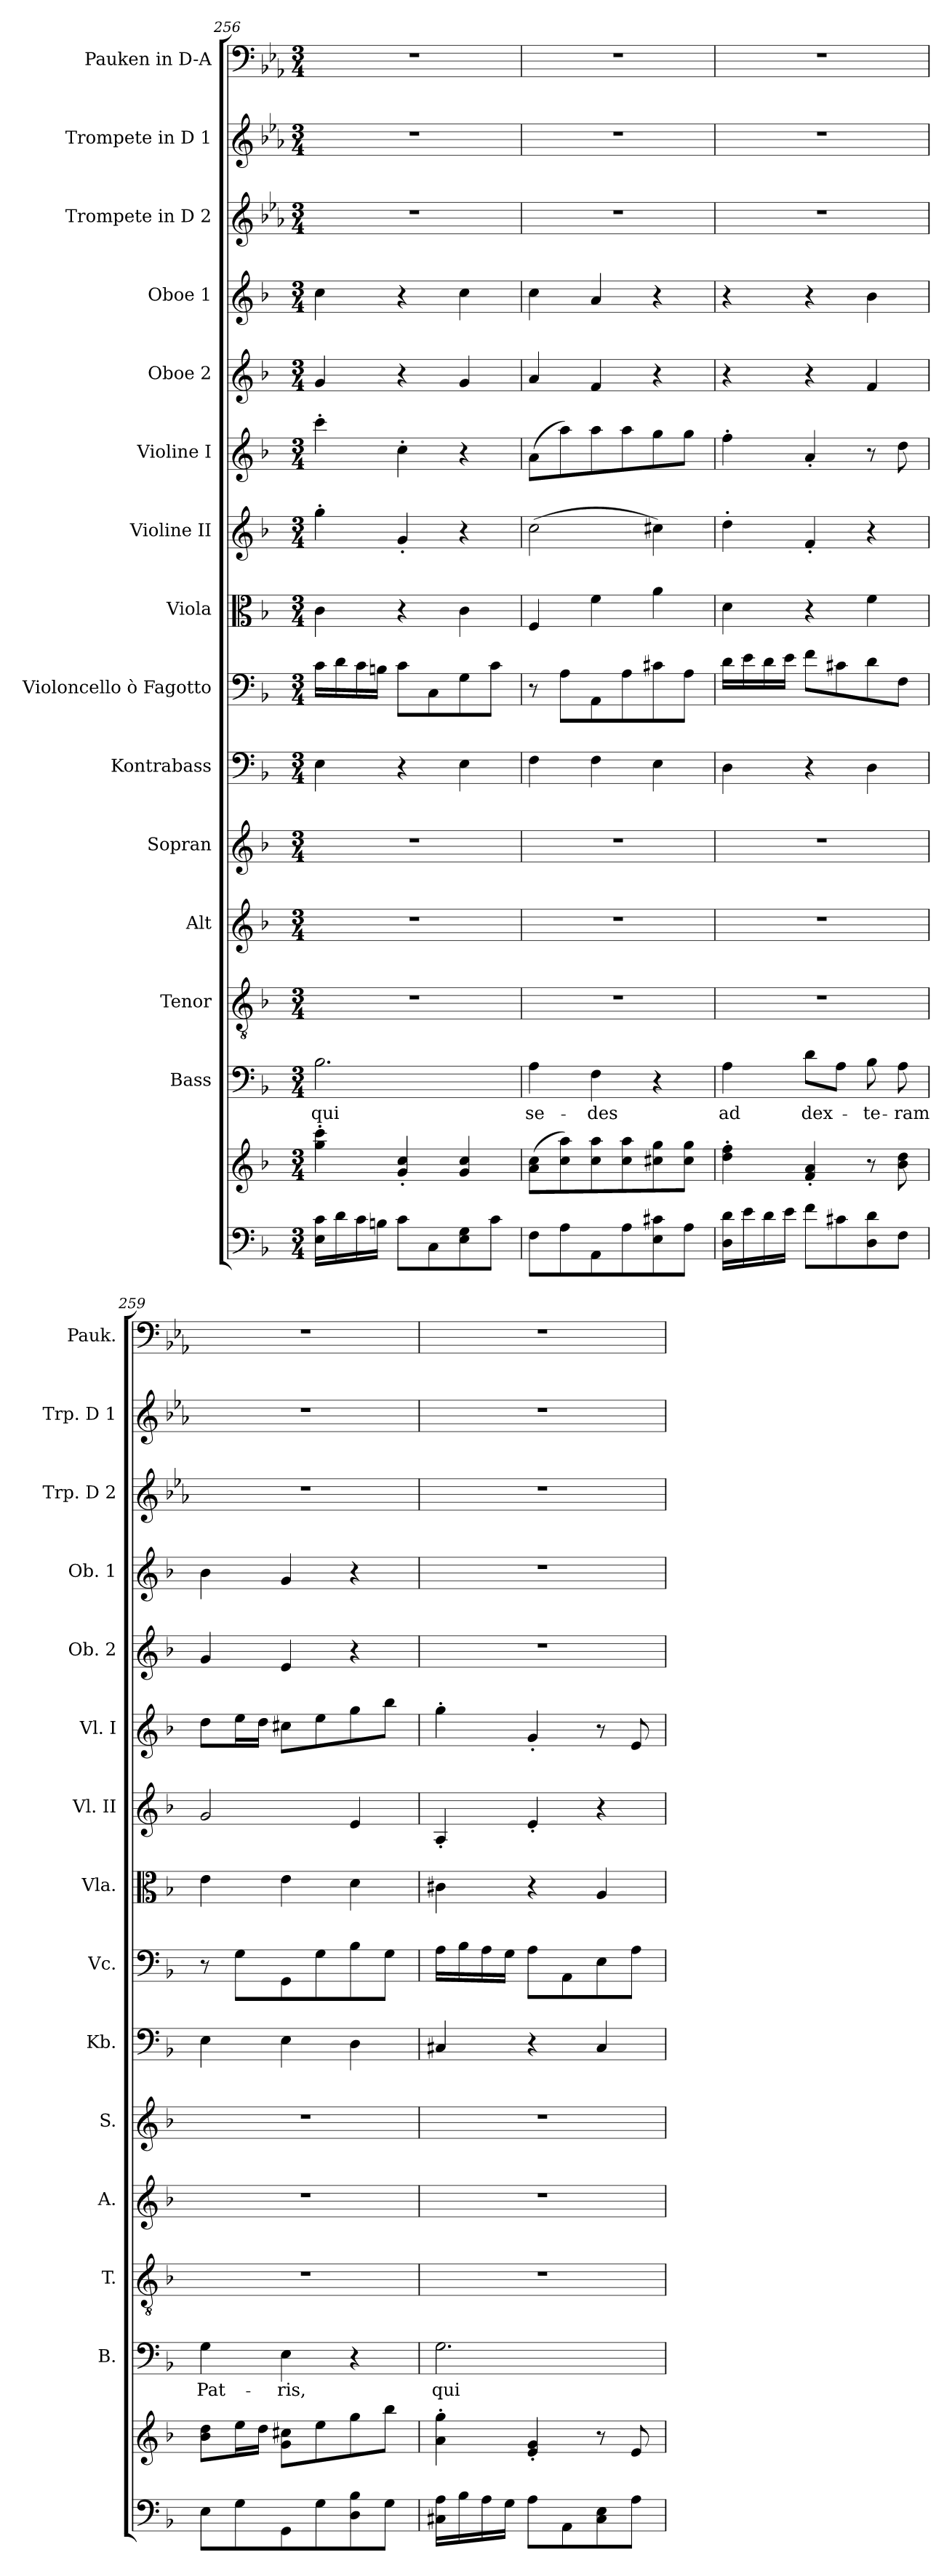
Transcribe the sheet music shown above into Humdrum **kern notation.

**kern	**kern	**kern	**text	**kern	**kern	**kern	**kern	**kern	**kern	**kern	**kern	**kern	**kern	**kern	**kern	**kern
*part15	*part15	*part14	*part14	*part13	*part12	*part11	*part10	*part9	*part8	*part7	*part6	*part5	*part4	*part3	*part2	*part1
*staff16	*staff15	*staff14	*staff14	*staff13	*staff12	*staff11	*staff10	*staff9	*staff8	*staff7	*staff6	*staff5	*staff4	*staff3	*staff2	*staff1
*	*	*I"Bass	*	*I"Tenor	*I"Alt	*I"Sopran	*I"Kontrabass	*I"Violoncello ò Fagotto	*I"Viola	*I"Violine II	*I"Violine I	*I"Oboe 2	*I"Oboe 1	*I"Trompete in D 2	*I"Trompete in D 1	*I"Pauken in D-A
*	*	*I'B.	*	*I'T.	*I'A.	*I'S.	*I'Kb.	*I'Vc.	*I'Vla.	*I'Vl. II	*I'Vl. I	*I'Ob. 2	*I'Ob. 1	*I'Trp. D 2	*I'Trp. D 1	*I'Pauk.
*clefF4	*clefG2	*clefF4	*	*clefGv2	*clefG2	*clefG2	*clefF4	*clefF4	*clefC3	*clefG2	*clefG2	*clefG2	*clefG2	*clefG2	*clefG2	*clefF4
*	*	*	*	*	*	*	*ITrd7c12	*	*	*	*	*	*	*ITrd-1c-2	*ITrd-1c-2	*ITrd-1c-2
*k[b-]	*k[b-]	*k[b-]	*	*k[b-]	*k[b-]	*k[b-]	*k[b-]	*k[b-]	*k[b-]	*k[b-]	*k[b-]	*k[b-]	*k[b-]	*k[b-]	*k[b-]	*k[b-]
*F:	*F:	*F:	*	*F:	*F:	*F:	*F:	*F:	*F:	*F:	*F:	*F:	*F:	*F:	*F:	*F:
*M3/4	*M3/4	*M3/4	*	*M3/4	*M3/4	*M3/4	*M3/4	*M3/4	*M3/4	*M3/4	*M3/4	*M3/4	*M3/4	*M3/4	*M3/4	*M3/4
=256	=256	=256	=256	=256	=256	=256	=256	=256	=256	=256	=256	=256	=256	=256	=256	=256
!	!	!	!LO:LY:b	!	!	!	!	!	!	!	!	!	!	!	!	!
16E\ 16c\LL	4gg\'> 4ccc\'>	2.B-\	qui	2.r	2.r	2.r	4EE\	16c\LL	4c\	4gg'>\	4ccc'>\	4g/	4cc\	2.r	2.r	2.r
16d\	.	.	.	.	.	.	.	16d\	.	.	.	.	.	.	.	.
16c\	.	.	.	.	.	.	.	16c\	.	.	.	.	.	.	.	.
16Bn\JJ	.	.	.	.	.	.	.	16Bn\JJ	.	.	.	.	.	.	.	.
8c\L	4g/'< 4cc/'<	.	.	.	.	.	4r	8c\L	4r	4g'</	4cc'>\	4r	4r	.	.	.
8C\	.	.	.	.	.	.	.	8C\	.	.	.	.	.	.	.	.
8E\ 8G\	4g/ 4cc/	.	.	.	.	.	4EE\	8G\	4c\	4r	4r	4g/	4cc\	.	.	.
8c\J	.	.	.	.	.	.	.	8c\J	.	.	.	.	.	.	.	.
=257	=257	=257	=257	=257	=257	=257	=257	=257	=257	=257	=257	=257	=257	=257	=257	=257
!	!	!	!LO:LY:b	!	!	!	!	!	!	!	!	!	!	!	!	!
8F\L	(>8a\ 8cc\L	4A\	se-	2.r	2.r	2.r	4FF\	8r	4F/	(>2cc\	(>8a\L	4a/	4cc\	2.r	2.r	2.r
8A\	8cc\ 8aa\)	.	.	.	.	.	.	8A\L	.	.	8aa\)	.	.	.	.	.
!	!	!	!LO:LY:b	!	!	!	!	!	!	!	!	!	!	!	!	!
8AA\	8cc\ 8aa\	4F\	-des	.	.	.	4FF\	8AA\	4f\	.	8aa\	4f/	4a/	.	.	.
8A\	8cc\ 8aa\	.	.	.	.	.	.	8A\	.	.	8aa\	.	.	.	.	.
8E\ 8c#X\	8cc#X\ 8gg\	4r	.	.	.	.	4EE\	8c#X\	4a\	4cc#X\)	8gg\	4r	4r	.	.	.
8A\J	8cc#\ 8gg\J	.	.	.	.	.	.	8A\J	.	.	8gg\J	.	.	.	.	.
=258	=258	=258	=258	=258	=258	=258	=258	=258	=258	=258	=258	=258	=258	=258	=258	=258
!	!	!	!LO:LY:b	!	!	!	!	!	!	!	!	!	!	!	!	!
16D\ 16d\LL	4dd\'> 4ff\'>	4A\	ad	2.r	2.r	2.r	4DD\	16d\LL	4d\	4dd'>\	4ff'>\	4r	4r	2.r	2.r	2.r
16e\	.	.	.	.	.	.	.	16e\	.	.	.	.	.	.	.	.
16d\	.	.	.	.	.	.	.	16d\	.	.	.	.	.	.	.	.
16e\JJ	.	.	.	.	.	.	.	16e\JJ	.	.	.	.	.	.	.	.
!	!	!	!LO:LY:b	!	!	!	!	!	!	!	!	!	!	!	!	!
8f\L	4f/'< 4a/'<	8d\L	dex-	.	.	.	4r	8f\L	4r	4f'</	4a'</	4r	4r	.	.	.
8c#X\	.	8A\J	.	.	.	.	.	8c#X\	.	.	.	.	.	.	.	.
!	!	!	!LO:LY:b	!	!	!	!	!	!	!	!	!	!	!	!	!
8D\ 8d\	8r	8B-\	-te-	.	.	.	4DD\	8d\	4f\	4r	8r	4f/	4b-\	.	.	.
!	!	!	!LO:LY:b	!	!	!	!	!	!	!	!	!	!	!	!	!
8F\J	8b-\ 8dd\	8A\	-ram	.	.	.	.	8F\J	.	.	8dd\	.	.	.	.	.
=259	=259	=259	=259	=259	=259	=259	=259	=259	=259	=259	=259	=259	=259	=259	=259	=259
!	!	!	!LO:LY:b	!	!	!	!	!	!	!	!	!	!	!	!	!
8E\L	8b-\ 8dd\L	4G\	Pat-	2.r	2.r	2.r	4EE\	8r	4e\	2g/	8dd\L	4g/	4b-\	2.r	2.r	2.r
8G\	16ee\L	.	.	.	.	.	.	8G\L	.	.	16ee\L	.	.	.	.	.
.	16dd\JJ	.	.	.	.	.	.	.	.	.	16dd\JJ	.	.	.	.	.
!	!	!	!LO:LY:b	!	!	!	!	!	!	!	!	!	!	!	!	!
8GG\	8g\ 8cc#X\L	4E\	-ris,	.	.	.	4EE\	8GG\	4e\	.	8cc#X\L	4e/	4g/	.	.	.
8G\	8ee\	.	.	.	.	.	.	8G\	.	.	8ee\	.	.	.	.	.
8D\ 8B-\	8gg\	4r	.	.	.	.	4DD\	8B-\	4d\	4e/	8gg\	4r	4r	.	.	.
8G\J	8bb-\J	.	.	.	.	.	.	8G\J	.	.	8bb-\J	.	.	.	.	.
=260	=260	=260	=260	=260	=260	=260	=260	=260	=260	=260	=260	=260	=260	=260	=260	=260
!	!	!	!LO:LY:b	!	!	!	!	!	!	!	!	!	!	!	!	!
16C#X\ 16A\LL	4a\'> 4gg\'>	2.G\	qui	2.r	2.r	2.r	4CC#X/	16A\LL	4c#X\	4A'</	4gg'>\	2.r	2.r	2.r	2.r	2.r
16B-\	.	.	.	.	.	.	.	16B-\	.	.	.	.	.	.	.	.
16A\	.	.	.	.	.	.	.	16A\	.	.	.	.	.	.	.	.
16G\JJ	.	.	.	.	.	.	.	16G\JJ	.	.	.	.	.	.	.	.
8A\L	4e/'< 4g/'<	.	.	.	.	.	4r	8A\L	4r	4e'</	4g'</	.	.	.	.	.
8AA\	.	.	.	.	.	.	.	8AA\	.	.	.	.	.	.	.	.
8C#\ 8E\	8r	.	.	.	.	.	4CC#/	8E\	4A/	4r	8r	.	.	.	.	.
8A\J	8e/	.	.	.	.	.	.	8A\J	.	.	8e/	.	.	.	.	.
=	=	=	=	=	=	=	=	=	=	=	=	=	=	=	=	=
*-	*-	*-	*-	*-	*-	*-	*-	*-	*-	*-	*-	*-	*-	*-	*-	*-
